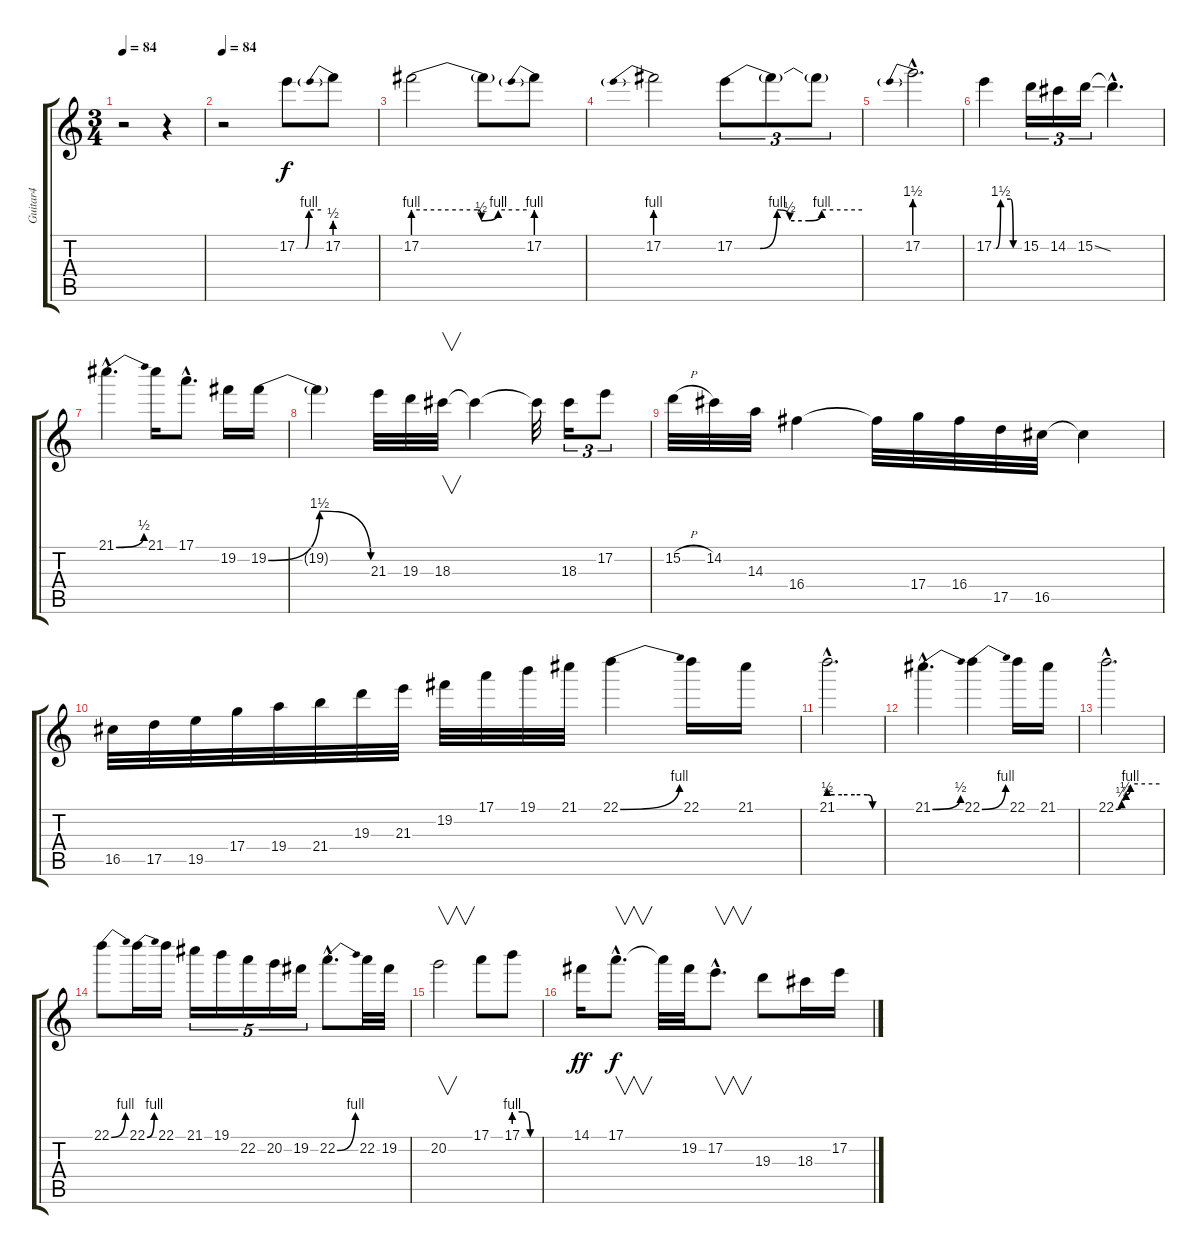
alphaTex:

\track ("Guitar4" "Guitar4") {instrument overdrivenguitar}
\staff {score tabs}
\tuning (E4 B3 G3 D3 A2 E2) {hide}
\ts (3 4)
\tempo 84
\clef g2
\ks c
r.2{dy f} r.4 |
\tempo 84
r.2{instrument distortionguitar} 17.2{be (custom 0 0 21 0 30 4 60 4)}.8 17.2{be (prebend 0 2 60 2)}.8 |
17.2{be (custom 0 4 34 4 36 2 45 4 60 4)}.2 17.2{t}.8 17.2{be (prebend 0 4 60 4)}.8 |
17.2{be (prebend 0 4 60 4)}.2 17.2{be (custom 0 0 12 0 20 4 26 2 35 2 41 4 60 4)}.8{tu (3 2)} 17.2{t}.8{tu (3 2)} 17.2{t}.8{tu (3 2)} |
17.2{be (prebend 0 6 60 6) hac}.2{d} |
17.2{be (custom 0 0 5 0 16 6 40 6 46 0 60 0)}.4 15.2.16{tu (3 2)} 14.2.16{tu (3 2)} 15.2{ss}.16{tu (3 2)} 15.2{hac t}.4{d} |
21.1{be (bend 0 0 60 2) hac}.4{d} 21.1.16 17.1{hac}.8{d} 19.2.16 19.2{be (bendrelease 0 0 15 6 40 6 60 0)}.16 |
19.2{t}.4 21.3.32 19.3.32 18.3.32{v} 18.3{t}.4 18.3{t}.32 18.3.16{tu (3 2)} 17.2.8{tu (3 2)} |
15.2{h}.32 14.2.32 14.3.32 16.4.4 16.4{t}.32 17.4.32 16.4.32 17.5.32 16.5.32 16.5{t}.4 |
16.5.32 17.5.32 19.5.32 17.4.32 19.4.32 21.4.32 19.3.32 21.3.32 19.2.32 17.1.32 19.1.32 21.1.32 22.1{be (bend 0 0 60 4)}.4 22.1.16 21.1.16 |
21.1{be (custom 0 2 15 2 30 2 45 2 51 0 60 0) hac}.2{d} |
21.1{be (bend 0 0 60 2) hac}.4{d} 22.1{be (bend 0 0 60 4)}.4 22.1.16 21.1.16 |
22.1{be (custom 0 0 8 1 14 2 20 4 60 4) hac}.2{d} |
22.1{be (bend 0 0 60 4)}.8 22.1{be (bend 0 0 60 4)}.16 22.1.16 21.1.16{tu (5 4)} 19.1.16{tu (5 4)} 22.2.16{tu (5 4)} 20.2.16{tu (5 4)} 19.2.16{tu (5 4)} 22.2{be (bend 0 0 60 4) hac}.8{d} 22.2.32 19.2.32 |
20.2.2{v} 17.1.8 17.1{be (custom 0 4 20 4 40 0 60 0)}.8 |
14.1.16{dy ff} 17.1{hac}.8{v d dy f} 17.1{t}.32 19.2.32 17.2{hac}.8{v d} 19.3.8 18.3.16 17.2.16
